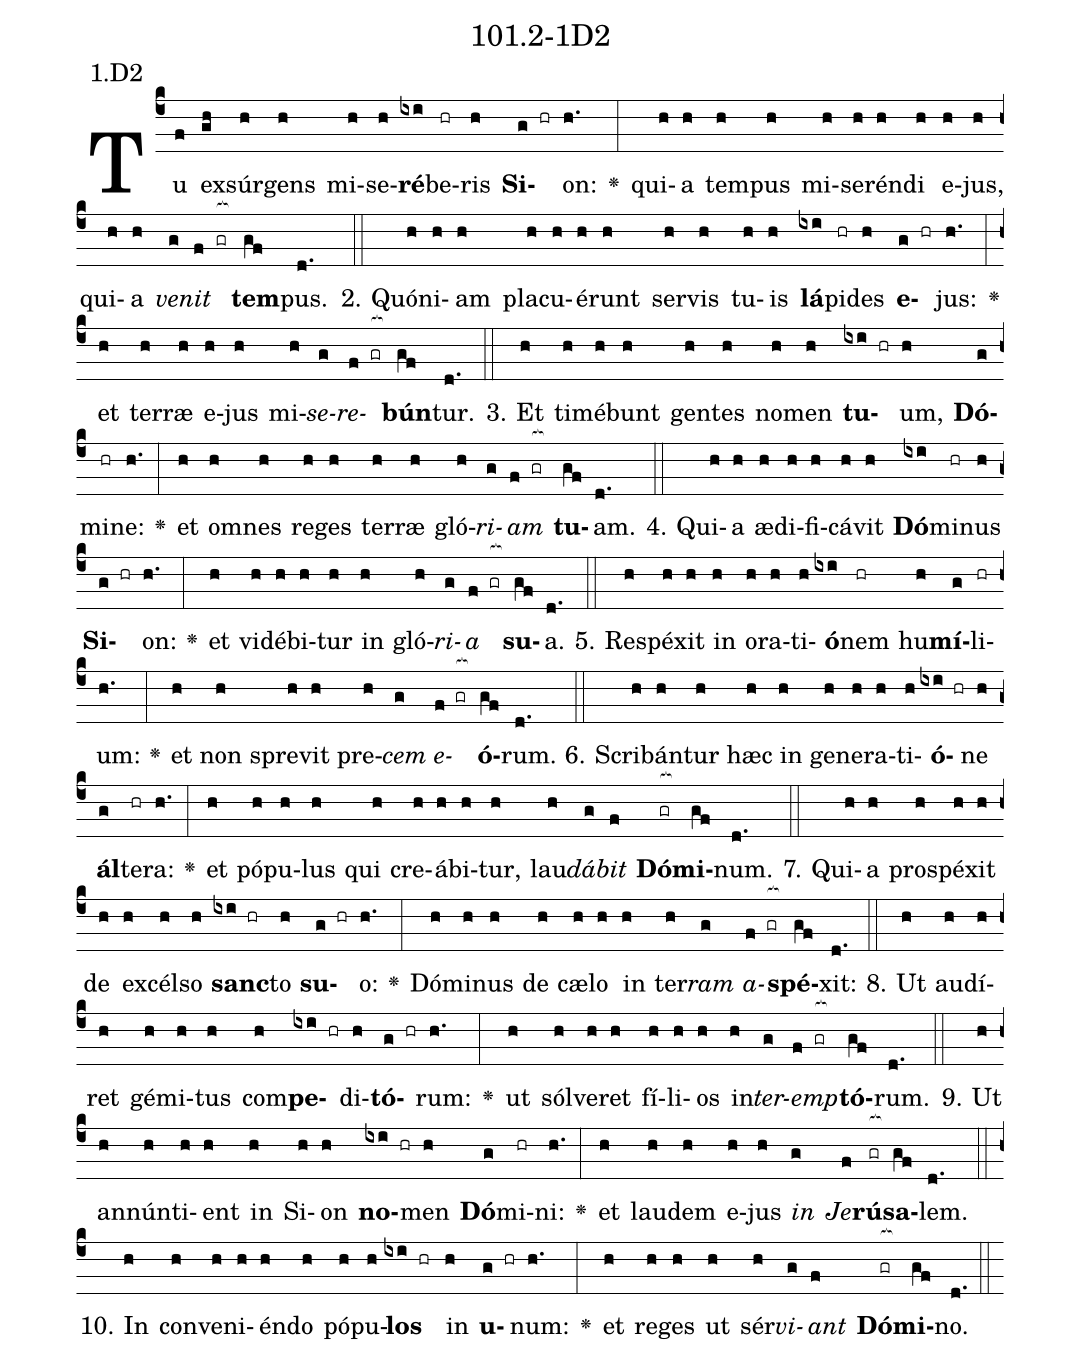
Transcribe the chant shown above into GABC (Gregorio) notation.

name: 101.2-1D2;
annotation: 1.D2;
%%
(c4)Tu(f) ex(gh)súr(h)gens(h) mi(h)se(h)<b>ré</b>(ixi)be(hr)ris(h) <b>Si</b>(g hr)on:(h.) <v>\greheightstar</v>(:) qui(h)a(h) tem(h)pus(h) mi(h)se(h)rén(h)di(h) e(h)jus,(h) qui(h)a(h) <i>ve</i>(g)<i>nit</i>(f gr[ocb:1{]) <b>tem</b>(gf[ocb:0}])pus.(d.) (::)
2. Quón(h)i(h)am(h) pla(h)cu(h)é(h)runt(h) ser(h)vis(h) tu(h)is(h) <b>lá</b>(ixi)pi(hr)des(h) <b>e</b>(g hr)jus:(h.) <v>\greheightstar</v>(:) et(h) ter(h)ræ(h) e(h)jus(h) mi(h)<i>se</i>(g)<i>re</i>(f gr[ocb:1{])<b>bún</b>(gf[ocb:0}])tur.(d.) (::)
3. Et(h) ti(h)mé(h)bunt(h) gen(h)tes(h) no(h)men(h) <b>tu</b>(ixi hr)um,(h) <b>Dó</b>(g)mi(hr)ne:(h.) <v>\greheightstar</v>(:) et(h) om(h)nes(h) re(h)ges(h) ter(h)ræ(h) gló(h)<i>ri</i>(g)<i>am</i>(f gr[ocb:1{]) <b>tu</b>(gf[ocb:0}])am.(d.) (::)
4. Qui(h)a(h) æ(h)di(h)fi(h)cá(h)vit(h) <b>Dó</b>(ixi)mi(hr)nus(h) <b>Si</b>(g hr)on:(h.) <v>\greheightstar</v>(:) et(h) vi(h)dé(h)bi(h)tur(h) in(h) gló(h)<i>ri</i>(g)<i>a</i>(f gr[ocb:1{]) <b>su</b>(gf[ocb:0}])a.(d.) (::)
5. Re(h)spé(h)xit(h) in(h) o(h)ra(h)ti(h)<b>ó</b>(ixi)nem(hr) hu(h)<b>mí</b>(g)li(hr)um:(h.) <v>\greheightstar</v>(:) et(h) non(h) spre(h)vit(h) pre(h)<i>cem</i>(g) <i>e</i>(f gr[ocb:1{])<b>ó</b>(gf[ocb:0}])rum.(d.) (::)
6. Scri(h)bán(h)tur(h) hæc(h) in(h) ge(h)ne(h)ra(h)ti(h)<b>ó</b>(ixi hr)ne(h) <b>ál</b>(g)te(hr)ra:(h.) <v>\greheightstar</v>(:) et(h) pó(h)pu(h)lus(h) qui(h) cre(h)á(h)bi(h)tur,(h) lau(h)<i>dá</i>(g)<i>bit</i>(f) <b>Dó</b>(gr[ocb:1{])<b>mi</b>(gf[ocb:0}])num.(d.) (::)
7. Qui(h)a(h) pro(h)spé(h)xit(h) de(h) ex(h)cél(h)so(h) <b>sanc</b>(ixi hr)to(h) <b>su</b>(g hr)o:(h.) <v>\greheightstar</v>(:) Dó(h)mi(h)nus(h) de(h) cæ(h)lo(h) in(h) ter(h)<i>ram</i>(g) <i>a</i>(f gr[ocb:1{])<b>spé</b>(gf[ocb:0}])xit:(d.) (::)
8. Ut(h) au(h)dí(h)ret(h) gé(h)mi(h)tus(h) com(h)<b>pe</b>(ixi hr)di(h)<b>tó</b>(g hr)rum:(h.) <v>\greheightstar</v>(:) ut(h) sól(h)ve(h)ret(h) fí(h)li(h)os(h) in(h)<i>ter</i>(g)<i>emp</i>(f gr[ocb:1{])<b>tó</b>(gf[ocb:0}])rum.(d.) (::)
9. Ut(h) an(h)nún(h)ti(h)ent(h) in(h) Si(h)on(h) <b>no</b>(ixi hr)men(h) <b>Dó</b>(g)mi(hr)ni:(h.) <v>\greheightstar</v>(:) et(h) lau(h)dem(h) e(h)jus(h) <i>in</i>(g) <i>Je</i>(f)<b>rú</b>(gr[ocb:1{])<b>sa</b>(gf[ocb:0}])lem.(d.) (::)
10. In(h) con(h)ve(h)ni(h)én(h)do(h) pó(h)pu(h)<b>los</b>(ixi hr) in(h) <b>u</b>(g hr)num:(h.) <v>\greheightstar</v>(:) et(h) re(h)ges(h) ut(h) sér(h)<i>vi</i>(g)<i>ant</i>(f) <b>Dó</b>(gr[ocb:1{])<b>mi</b>(gf[ocb:0}])no.(d.) (::)
